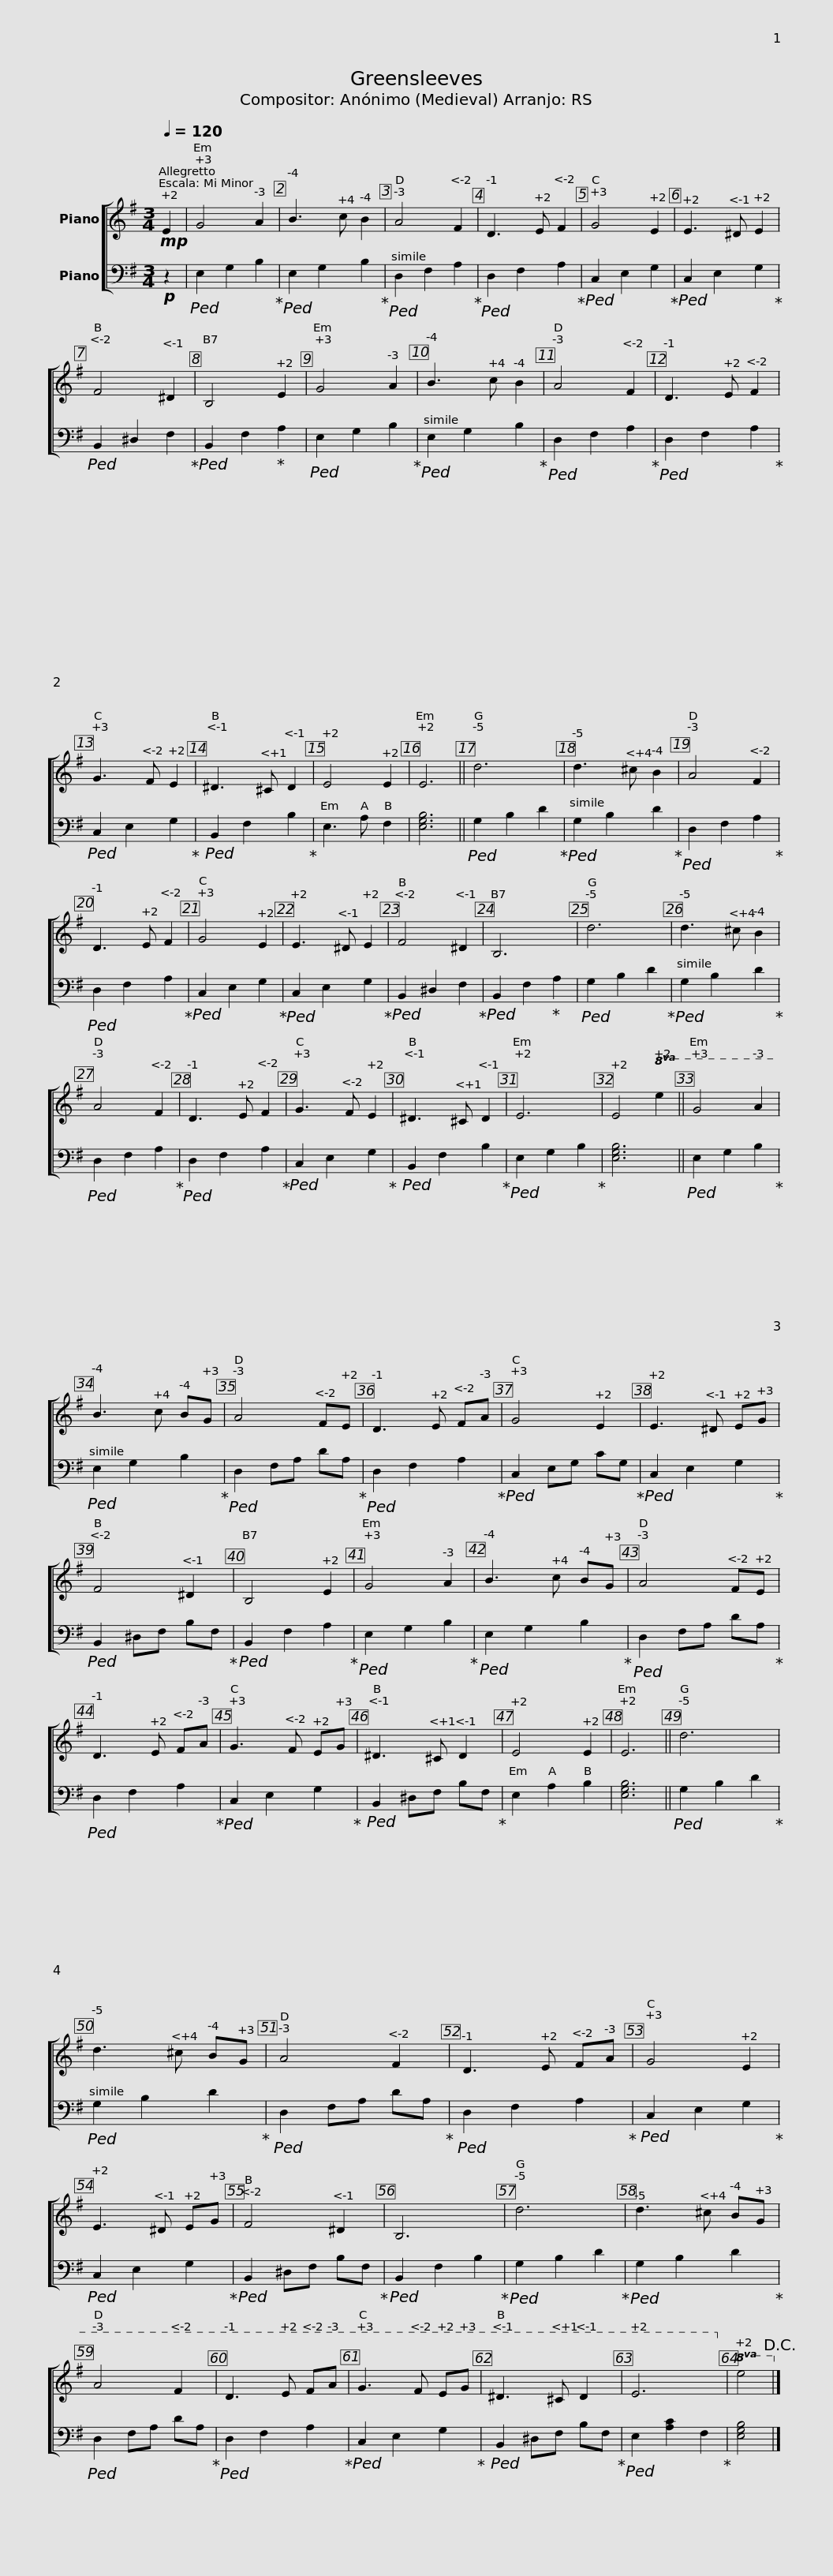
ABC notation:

X:1
%%score [ 1 2 ]
L:1/8
Q:1/4=120
M:3/4
I:linebreak $
K:G
V:1 treble
V:2 bass
V:1
!mp! E2 | G4 A2 | B3 c B2 | A4 F2 | D3 E F2 | %5
 G4 E2 | E3 ^D E2 | F4 ^D2 |$ B,4 E2 | G4 A2 | %10
 B3 c B2 | A4 F2 | D3 E F2 | G3 F E2 | ^D3 ^C D2 | %15
 E4 E2 |$ E6 || d6 | d3 ^c B2 | A4 F2 | %20
 D3 E F2 | G4 E2 | E3 ^D E2 | F4 ^D2 |$ B,6 | %25
 d6 | d3 ^c B2 | A4 F2 | D3 E F2 | G3 F E2 | %30
 ^D3 ^C D2 | E6 |$ E4!8va(! e2 || g4 a2 | b3 c' bg | %35
 a4 fe | d3 e fa | g4 e2 |$ e3 ^d eg | f4 ^d2 | %40
 B4 e2 | g4 a2 | b3 c' bg | a4 fe |$ d3 e fa | %45
 g3 f eg | ^d3 ^c d2 | e4 e2 | e6 || d'6 | %50
 d'3 ^c' bg |$ a4 f2 | d3 e fa | g4 e2 | e3 ^d eg | %55
 f4 ^d2 | B6 | d'6 |$ d'3 ^c' bg | a4 f2 | %60
 d3 e fa | g3 f eg | ^d3 ^c d2 | e6!8va)! |!8va(! e4!8va)!!D.C.! |] %65
V:2
!p! z2 |!ped! E,2 G,2 B,2!ped-up! |!ped! E,2 G,2 B,2!ped-up! |!ped! D,2 F,2 A,2!ped-up! |!ped! D,2 F,2 A,2!ped-up! | %5
!ped! C,2 E,2 G,2!ped-up! |!ped! C,2 E,2 G,2!ped-up! |!ped! B,,2 ^D,2 F,2!ped-up! |$!ped! B,,2 F,2!ped-up! A,2 |!ped! E,2 G,2 B,2!ped-up! | %10
!ped! E,2 G,2 B,2!ped-up! |!ped! D,2 F,2 A,2!ped-up! |!ped! D,2 F,2 A,2!ped-up! |!ped! C,2 E,2 G,2!ped-up! |!ped! B,,2 F,2 B,2!ped-up! | %15
 E,3 A, F,2 |$ [E,G,B,]6 ||!ped! G,2 B,2 D2!ped-up! |!ped! G,2 B,2 D2!ped-up! |!ped! D,2 F,2 A,2!ped-up! | %20
!ped! D,2 F,2 A,2!ped-up! |!ped! C,2 E,2 G,2!ped-up! |!ped! C,2 E,2 G,2!ped-up! |!ped! B,,2 ^D,2 F,2!ped-up! |$!ped! B,,2 F,2!ped-up! A,2 | %25
!ped! G,2 B,2 D2!ped-up! |!ped! G,2 B,2 D2!ped-up! |!ped! D,2 F,2 A,2!ped-up! |!ped! D,2 F,2 A,2!ped-up! |!ped! C,2 E,2 G,2!ped-up! | %30
!ped! B,,2 F,2 B,2!ped-up! |!ped! E,2 G,2 B,2!ped-up! |$ [E,G,B,]6 ||!ped! E,2 G,2 B,2!ped-up! |!ped! E,2 G,2 B,2!ped-up! | %35
!ped! D,2 F,A, DA,!ped-up! |!ped! D,2 F,2 A,2!ped-up! |!ped! C,2 E,G, CG,!ped-up! |$!ped! C,2 E,2 G,2!ped-up! |!ped! B,,2 ^D,F, B,F,!ped-up! | %40
!ped! B,,2 F,2 A,2!ped-up! |!ped! E,2 G,2 B,2!ped-up! |!ped! E,2 G,2 B,2!ped-up! |!ped! D,2 F,A, DA,!ped-up! |$!ped! D,2 F,2 A,2!ped-up! | %45
!ped! C,2 E,2 G,2!ped-up! |!ped! B,,2 ^D,F, B,F,!ped-up! | E,2 A,2 B,2 | [E,G,B,]6 ||!ped! G,2 B,2 D2!ped-up! | %50
!ped! G,2 B,2 D2!ped-up! |$!ped! D,2 F,A, DA,!ped-up! |!ped! D,2 F,2 A,2!ped-up! |!ped! C,2 E,2 G,2!ped-up! |!ped! C,2 E,2 G,2!ped-up! | %55
!ped! B,,2 ^D,F, B,F,!ped-up! |!ped! B,,2 F,2 B,2!ped-up! |!ped! G,2 B,2 D2!ped-up! |$!ped! G,2 B,2 D2!ped-up! |!ped! D,2 F,A, DA,!ped-up! | %60
!ped! D,2 F,2 A,2!ped-up! |!ped! C,2 E,2 G,2!ped-up! |!ped! B,,2 ^D,F, B,F,!ped-up! |!ped! E,2 [A,C]2 F,2!ped-up! | [E,G,B,]4 |] %65
